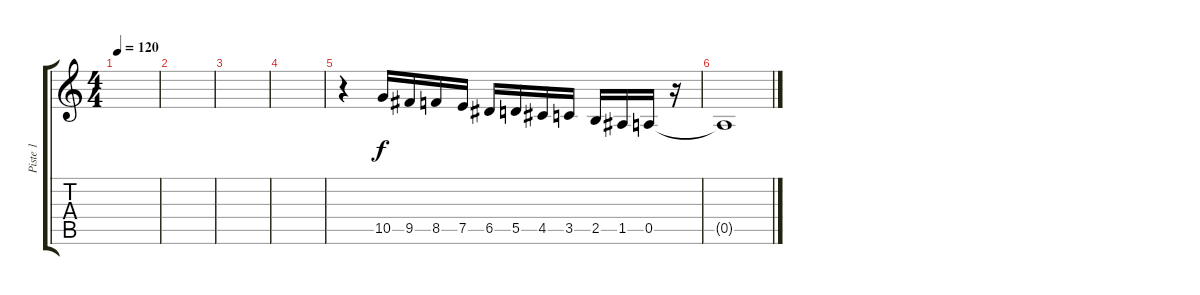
\track ("Piste 1" "Piste 1") {instrument acousticguitarnylon}
\staff {score tabs}
\tuning (E4 B3 G3 D3 A2 E2) {hide}
\ts (4 4)
\tempo 120
\clef g2
\ks c
|
|
|
|
r.4 10.5.16 9.5.16 8.5.16 7.5.16 6.5.16 5.5.16 4.5.16 3.5.16 2.5.16 1.5.16 0.5.16 r.16 |
0.5{t}.1
